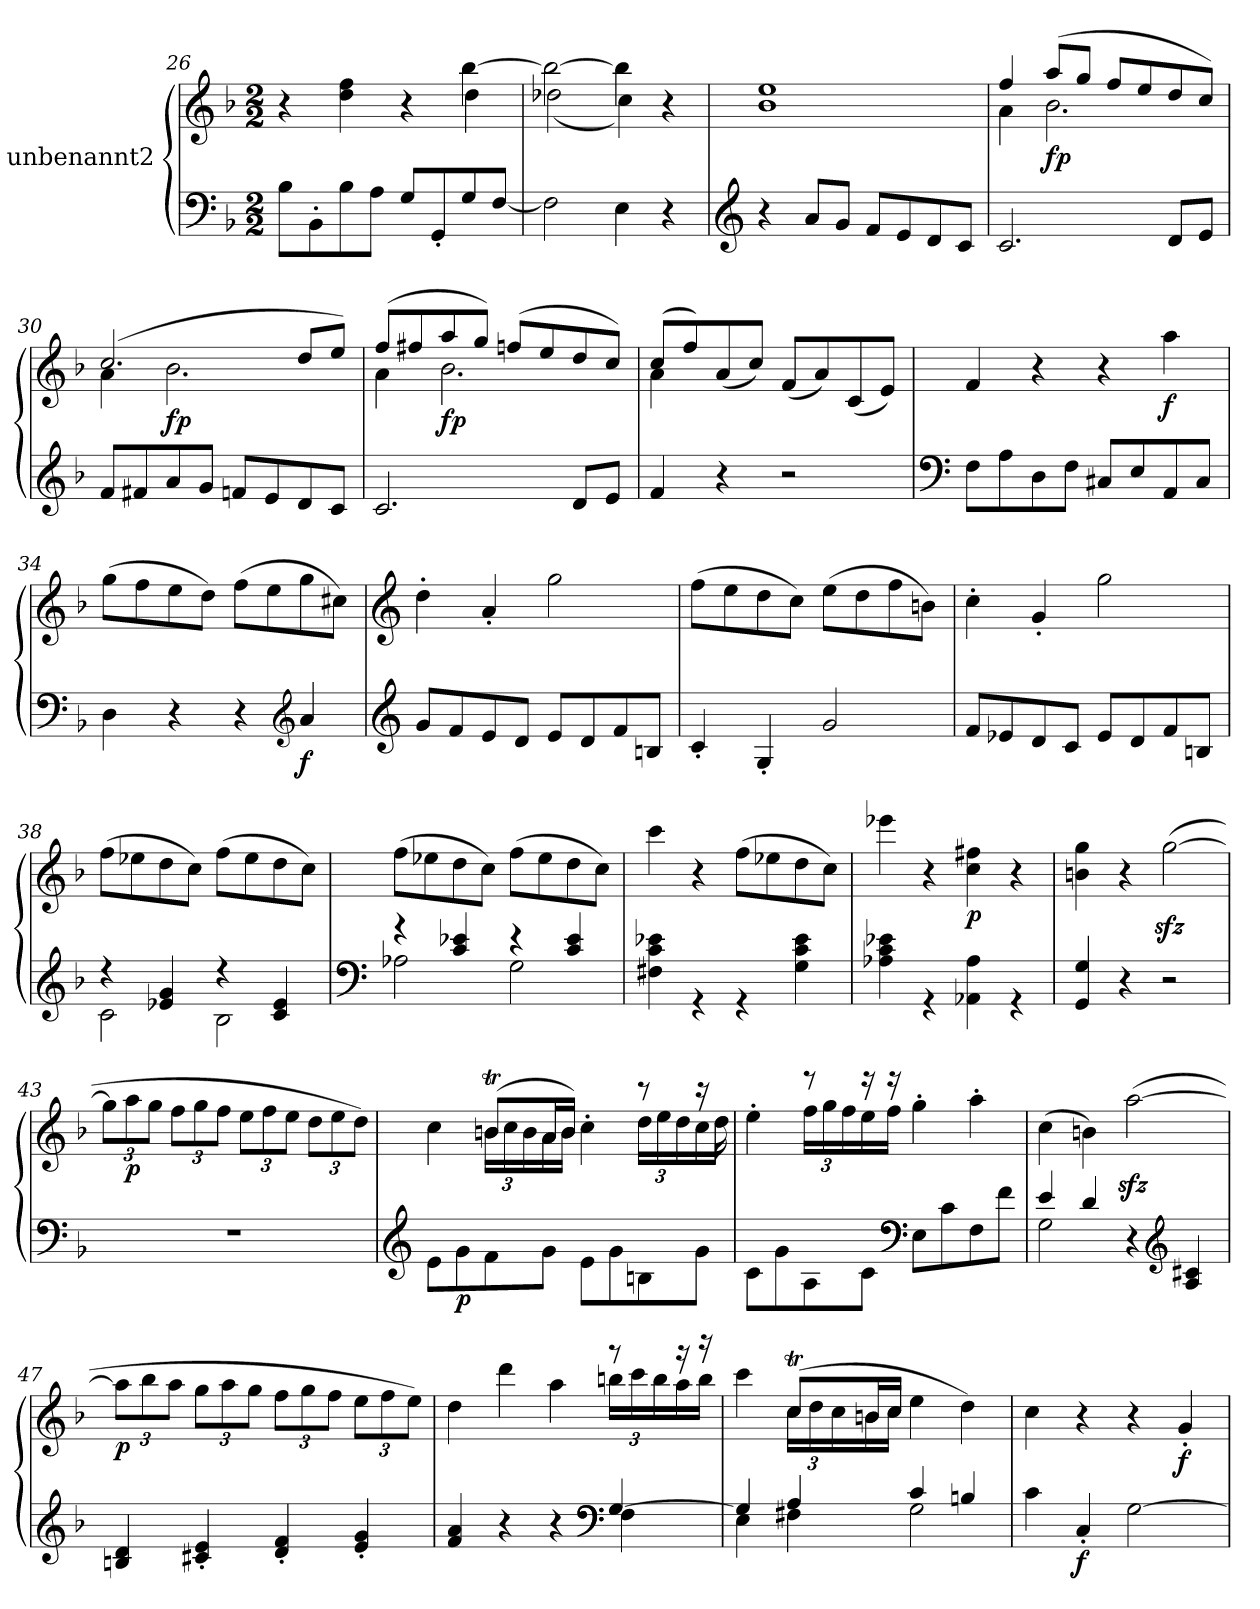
**kern	**kern	**dynam
*part1	*part1	*part1
*staff2	*staff1	*staff1/2
*I"unbenannt2	*	*
*clefF4	*clefG2	*
*k[b-]	*k[b-]	*
*M2/2	*M2/2	*
=26	=26	=26
*	*^	*
8B-\L	4r	2.ryy	.
8BB-'\	.	.	.
8B-\	4dd\ 4ff\	.	.
8A\J	.	.	.
8G/L	4r	.	.
8GG'/	.	.	.
8G/	[4bb-\	4dd\	.
[8F/J	.	.	.
=27	=27	=27	=27
2F\]	2bb-\_	(2dd-X\	.
4E\	4bb-\]	4cc\)	.
4r	4r	4ryy	.
!!LO:LB:g=z	!!
=28	=28	=28	=28
*clefG2	*	*	*
4r	1ee	1b-	.
8a/L	.	.	.
8g/J	.	.	.
8f/L	.	.	.
8e/	.	.	.
8d/	.	.	.
8c/J	.	.	.
=29	=29	=29	=29
2.c/	4ff/	4a\	.
!	!	!	!LO:DY:b
.	(8aa/L	2.b-\	fp
.	8gg/J	.	.
.	8ff/L	.	.
.	8ee/	.	.
8d/L	8dd/	.	.
8e/J	8cc/J)	.	.
=30	=30	=30	=30
8f/L	(2.cc/	4a\	.
8f#X/	.	.	.
!	!	!	!LO:DY:b
8a/	.	2.b-\	fp
8g/J	.	.	.
8fn/L	.	.	.
8e/	.	.	.
8d/	8dd/L	.	.
8c/J	8ee/J)	.	.
!!LO:LB:g=z	!!
=31	=31	=31	=31
2.c/	(8ff/L	4a\	.
.	8ff#X/	.	.
!	!	!	!LO:DY:b
.	8aa/	2.b-\	fp
.	8gg/J)	.	.
.	(8ffn/L	.	.
.	8ee/	.	.
8d/L	8dd/	.	.
8e/J	8cc/J)	.	.
=32	=32	=32	=32
4f/	(8cc/L	4a\	.
.	8ff/)	.	.
4r	(8a/	2.ryy	.
.	8cc/J)	.	.
2r	(8f/L	.	.
.	8a/)	.	.
.	(8c/	.	.
.	8e/J)	.	.
*	*v	*v	*
=33	=33	=33
*clefF4	*	*
8F\L	4f/	.
8A\	.	.
8D\	4r	.
8F\J	.	.
8C#X/L	4r	.
8E/	.	.
!	!	!LO:DY:b
8AA/	4aa\	f
8C#/J	.	.
!!LO:LB:g=z
=34	=34	=34
4D\	(8gg\L	.
.	8ff\	.
4r	8ee\	.
.	8dd\J)	.
4r	(8ff\L	.
.	8ee\	.
*clefG2	*	*
!	!	!LO:DY:b=2
4a/	8gg\	f
.	8cc#X\J)	.
=35	=35	=35
*clefG2	*clefG2	*
8g/L	4dd'\	.
8f/	.	.
8e/	4a'/	.
8d/J	.	.
8e/L	2gg\	.
8d/	.	.
8f/	.	.
8Bn/J	.	.
=36	=36	=36
4c'/	(8ff\L	.
.	8ee\	.
4G'/	8dd\	.
.	8cc\J)	.
2g/	(8ee\L	.
.	8dd\	.
.	8ff\	.
.	8bn\J)	.
!!LO:LB:g=z
=37	=37	=37
8f/L	4cc'\	.
8e-X/	.	.
8d/	4g'/	.
8c/J	.	.
8e-/L	2gg\	.
8d/	.	.
8f/	.	.
8Bn/J	.	.
=38	=38	=38
*^	*	*
4r	2c\	(8ff\L	.
.	.	8ee-X\	.
4e-X/ 4g/	.	8dd\	.
.	.	8cc\J)	.
4r	2B-\	(8ff\L	.
.	.	8ee-\	.
4c/ 4e-/	.	8dd\	.
.	.	8cc\J)	.
=39	=39	=39	=39
*clefF4	*	*	*
4r	2A-X\	(8ff\L	.
.	.	8ee-X\	.
4c/ 4e-X/	.	8dd\	.
.	.	8cc\J)	.
4r	2G\	(8ff\L	.
.	.	8ee-\	.
4c/ 4e-/	.	8dd\	.
.	.	8cc\J)	.
!!LO:PB:g=z
=40	=40	=40	=40
1ryy	4F#X\ 4c\ 4e-X\	4ccc\	.
.	4r	4r	.
.	4r	(8ff\L	.
.	.	8ee-X\	.
.	4G\ 4c\ 4e-\	8dd\	.
.	.	8cc\J)	.
=41	=41	=41	=41
1ryy	4A-X\ 4c\ 4e-X\	4eee-X\	.
.	4r	4r	.
!	!	!	!LO:DY:b
.	4AA-X\ 4A-\	4cc\ 4ff#X\	p
.	4r	4r	.
*v	*v	*	*
=42	=42	=42
4GG/ 4G/	4bn\ 4gg\	.
4r	4r	.
2r	([2ggzz<\	.
=43	=43	=43
*	*Xbrackettup	*
1r	12gg\L]	.
!	!	!LO:DY:b
.	12aa\	p
.	12gg\J	.
.	12ff\L	.
.	12gg\	.
.	12ff\J	.
.	12ee\L	.
.	12ff\	.
.	12ee\J	.
.	12dd\L	.
.	12ee\	.
.	12dd\J)	.
!!LO:LB:g=z
=44	=44	=44
*clefG2	*	*
*^	*^	*
1ryy	8e\L	4cc\	4ryy	.
!	!	!	!	!LO:DY:b=2
.	8g\	.	.	p
.	8f\	(8bnt/L	24b\LL	.
.	.	.	24cc\	.
.	.	.	24b\	.
.	8g\J	16a/L	16a\	.
.	.	16b/JJ)	16b\JJ	.
.	8e\L	4cc'\	4ryy	.
.	8g\	.	.	.
.	8Bn\	8r	24dd\LL	.
.	.	.	24ee\	.
.	.	.	24dd\	.
.	8g\J	16r	16cc\	.
.	.	16dd\	16dd\JJ	.
=45	=45	=45	=45	=45
2ryy	8c\L	4ee'\	4ryy	.
.	8g\	.	.	.
.	8A\	8r	24ff\LL	.
.	.	.	24gg\	.
.	.	.	24ff\	.
.	8c\J	16r	16ee\	.
.	.	16r	16ff\JJ	.
*clefF4	*	*	*	*
8E\L	2ryy	4gg'\	2ryy	.
8c\	.	.	.	.
8F\	.	4aa'\	.	.
8f\J	.	.	.	.
*	*	*v	*v	*
!!LO:LB:g=z
=46	=46	=46	=46
4e/	2G\	(4cc\	.
4d/	.	4bn\)	.
4ryy	4r	([2aazz<\	.
*clefG2	*	*	*
4ryy	4A/ 4c#X/	.	.
=47	=47	=47	=47
!	!	!	!LO:DY:b
1ryy	4Bn/ 4d/	12aa\L]	p
.	.	12bb-\	.
.	.	12aa\J	.
.	4c#X/' 4e/'	12gg\L	.
.	.	12aa\	.
.	.	12gg\J	.
.	4d/' 4f/'	12ff\L	.
.	.	12gg\	.
.	.	12ff\J	.
.	4e/' 4g/'	12ee\L	.
.	.	12ff\	.
.	.	12ee\J)	.
=48	=48	=48	=48
*	*	*^	*
2ryy	4f/ 4a/	4dd\	2.ryy	.
.	4r	4ddd\	.	.
4ryy	4r	4aa\	.	.
*clefF4	*	*	*	*
[4G/	4F\	8r	24bbn\LL	.
.	.	.	24ccc\	.
.	.	.	24bb\	.
.	.	16r	16aa\	.
.	.	16r	16bb\JJ	.
!!LO:LB:g=z	!!
=49	=49	=49	=49	=49
4G/]	4E\	4ccc\	4ryy	.
4A/	4F#X\	(8ccT/L	24cc\LL	.
.	.	.	24dd\	.
.	.	.	24cc\	.
.	.	16bn/L	16b\	.
.	.	16cc/JJ	16cc\JJ	.
4c/	2G\	4ee\	2ryy	.
4Bn/	.	4dd\)	.	.
=50	=50	=50	=50	=50
2ryy	4c\	4cc\	2.ryy	.
!	!	!	!	!LO:DY:b=2
.	4C'/	4r	.	f
[2G\	2ryy	4r	.	.
!	!	!	!	!LO:DY:b
.	.	4ryy	4g'/	f
*v	*v	*	*	*
*	*v	*v	*
=	=	=
*-	*-	*-
